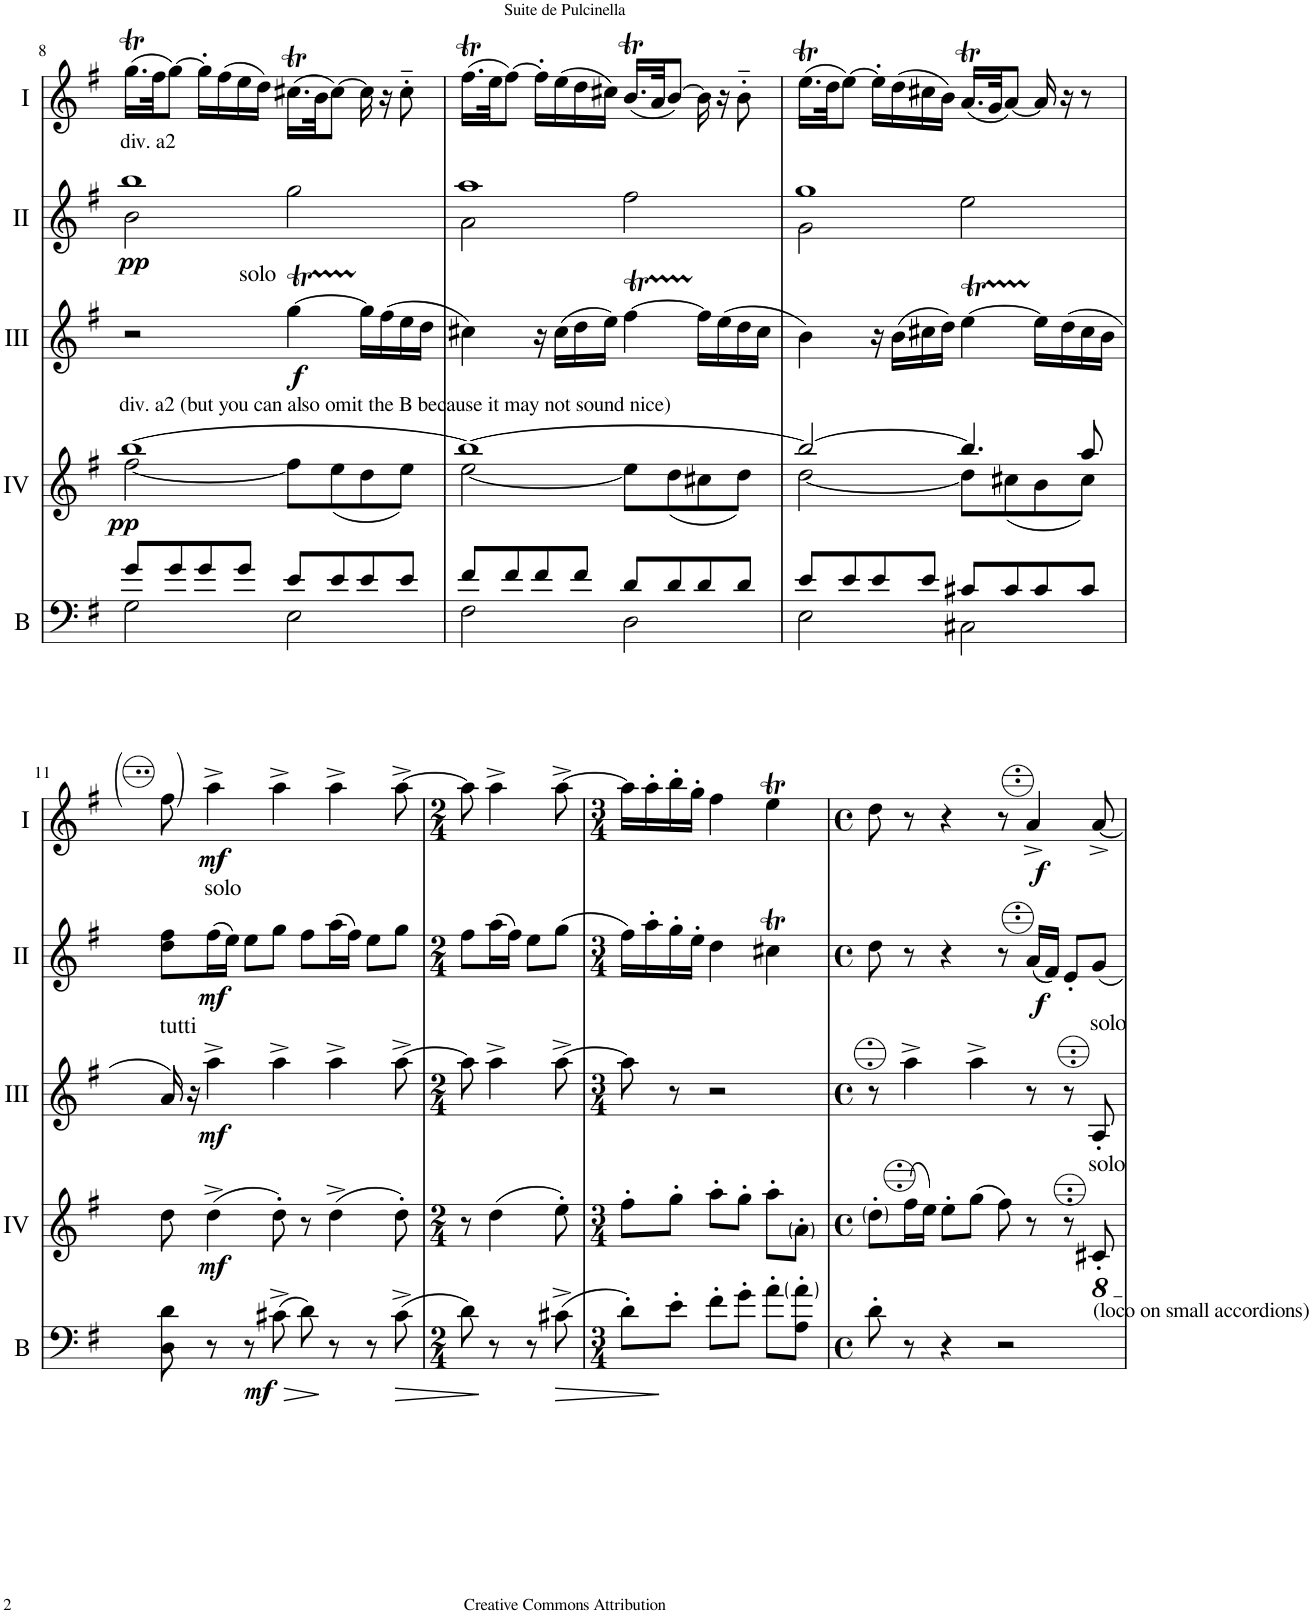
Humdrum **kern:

**kern	**dynam	**kern	**dynam	**kern	**dynam	**kern	**dynam	**kern	**dynam
*part5	*part5	*part4	*part4	*part3	*part3	*part2	*part2	*part1	*part1
*staff5	*staff5	*staff4	*staff4	*staff3	*staff3	*staff2	*staff2	*staff1	*staff1
*I"Bass	*	*I"Acc. 4	*	*I"Acc. 3	*	*I"Acc. 2	*	*I"Acc. 1	*
*I'B	*	*	*	*	*	*	*	*	*
!!LO:PB:g=z
*clefF4	*	*clefG2	*	*clefG2	*	*clefG2	*	*clefG2	*
*Trd7c12	*	*Trd7c12	*	*Trd7c12	*	*	*	*	*
*k[f#]	*	*k[f#]	*	*k[f#]	*	*k[f#]	*	*k[f#]	*
*M4/4	*	*M4/4	*	*M4/4	*	*M4/4	*	*M4/4	*
*met(c)	*	*met(c)	*	*met(c)	*	*met(c)	*	*met(c)	*
=8	=8	=8	=8	=8	=8	=8	=8	=8	=8
*^	*	*^	*	*	*	*^	*	*	*
!	!	!	!	!	!	!	!	!LO:TX:a:t=div. a2	!	!	!	!
!	!	!	!LO:TX:a:t=div. a2 (but you can also omit the B because it may not sound nice)	!	!	!	!	!	!	!	!	!
!	!	!	!	!	!LO:DY:b	!	!	!	!	!LO:DY:b	!	!
8g/L	2G\	.	[1bb	[2ff#\	pp	2r	.	1bb	2b\	pp	(16.ggT\LL	.
.	.	.	.	.	.	.	.	.	.	.	32ff#\JK	.
8g/	.	.	.	.	.	.	.	.	.	.	[8gg\J)	.
8g/	.	.	.	.	.	.	.	.	.	.	16gg'\LL]	.
.	.	.	.	.	.	.	.	.	.	.	(16ff#\	.
8g/J	.	.	.	.	.	.	.	.	.	.	16ee\	.
.	.	.	.	.	.	.	.	.	.	.	16dd\JJ)	.
!	!	!	!	!	!	!LO:TX:a:t=solo	!	!	!	!	!	!
!	!	!	!	!	!	!	!LO:DY:b	!	!	!	!	!
8e/L	2E\	.	.	8ff#\L]	.	[4ggT\	f	.	2gg\	.	(16.cc#Xt\LL	.
.	.	.	.	.	.	.	.	.	.	.	32b\JK	.
8e/	.	.	.	(8ee\	.	.	.	.	.	.	[8cc#\J)	.
8e/	.	.	.	8dd\	.	16gg\LL]	.	.	.	.	16cc#\]	.
.	.	.	.	.	.	(16ff#\	.	.	.	.	16r	.
8e/J	.	.	.	8ee\J)	.	16ee\	.	.	.	.	8cc#'~\	.
.	.	.	.	.	.	16dd\JJ	.	.	.	.	.	.
=9	=9	=9	=9	=9	=9	=9	=9	=9	=9	=9	=9	=9
8f#/L	2F#\	.	1bb_	[2ee\	.	4cc#X\)	.	1aa	2a\	.	(16.ff#t\LL	.
.	.	.	.	.	.	.	.	.	.	.	32ee\JK	.
8f#/	.	.	.	.	.	.	.	.	.	.	[8ff#\J)	.
8f#/	.	.	.	.	.	16r	.	.	.	.	16ff#'\LL]	.
.	.	.	.	.	.	(16cc#\LL	.	.	.	.	(16ee\	.
8f#/J	.	.	.	.	.	16dd\	.	.	.	.	16dd\	.
.	.	.	.	.	.	16ee\JJ)	.	.	.	.	16cc#X\JJ)	.
8d/L	2D\	.	.	8ee\L]	.	[4ff#t\	.	.	2ff#\	.	(16.bt/LL	.
.	.	.	.	.	.	.	.	.	.	.	32a/JK	.
8d/	.	.	.	(8dd\	.	.	.	.	.	.	[8b/J)	.
8d/	.	.	.	8cc#X\	.	16ff#\LL]	.	.	.	.	16b\]	.
.	.	.	.	.	.	(16ee\	.	.	.	.	16r	.
8d/J	.	.	.	8dd\J)	.	16dd\	.	.	.	.	8b'~\	.
.	.	.	.	.	.	16cc#\JJ	.	.	.	.	.	.
=10	=10	=10	=10	=10	=10	=10	=10	=10	=10	=10	=10	=10
8e/L	2E\	.	2bb/_	[2dd\	.	4b\)	.	1gg	2g\	.	(16.eeT\LL	.
.	.	.	.	.	.	.	.	.	.	.	32dd\JK	.
8e/	.	.	.	.	.	.	.	.	.	.	[8ee\J)	.
8e/	.	.	.	.	.	16r	.	.	.	.	16ee'\LL]	.
.	.	.	.	.	.	(16b\LL	.	.	.	.	(16dd\	.
8e/J	.	.	.	.	.	16cc#X\	.	.	.	.	16cc#X\	.
.	.	.	.	.	.	16dd\JJ)	.	.	.	.	16b\JJ)	.
8c#X/L	2C#X\	.	4.bb/]	8dd\L]	.	[4eeT\	.	.	2ee\	.	(16.aT/LL	.
.	.	.	.	.	.	.	.	.	.	.	32g/JK	.
8c#/	.	.	.	(8cc#X\	.	.	.	.	.	.	[8a/J)	.
8c#/	.	.	.	8b\	.	16ee\LL]	.	.	.	.	16a/]	.
.	.	.	.	.	.	(16dd\	.	.	.	.	16r	.
8c#/J	.	.	8aa/	8cc#\J)	.	16cc#\	.	.	.	.	8r	.
.	.	.	.	.	.	16b\JJ	.	.	.	.	.	.
*v	*v	*	*	*	*	*	*	*v	*v	*	*	*
*	*	*v	*v	*	*	*	*	*	*	*
!!LO:LB:g=z
=11	=11	=11	=11	=11	=11	=11	=11	=11	=11
8D\ 8d\	.	8dd\	.	16a/)	.	8dd\ 8ff#\L	.	8ff#\	.
.	.	.	.	16r	.	.	.	.	.
!	!	!	!	!	!	!LO:TX:a:t=solo	!	!	!
!	!	!	!	!LO:TX:a:t=tutti	!	!	!	!	!
!	!	!	!LO:DY:b	!	!LO:DY:b	!	!LO:DY:b	!	!LO:DY:b
8r	.	(4dd^\	mf	4aa^\	mf	(16ff#\L	mf	4aa^\	mf
.	.	.	.	.	.	16ee\JJ)	.	.	.
8r	.	.	.	.	.	8ee\L	.	.	.
!	!LO:HP:b	!	!	!	!	!	!	!	!
!	!LO:DY:n=1:b	!	!	!	!	!	!	!	!
(8c#X^\	> mf	8dd'\)	.	4aa^\	.	8gg\J	.	4aa^\	.
8d\)	.	8r	.	.	.	8ff#\L	.	.	.
8r	]	(4dd^\	.	4aa^\	.	(16aa\L	.	4aa^\	.
.	.	.	.	.	.	16ff#\JJ)	.	.	.
8r	.	.	.	.	.	8ee\L	.	.	.
!	!LO:HP:b	!	!	!	!	!	!	!	!
(8c#^\	>	8dd'\)	.	[8aa^\	.	8gg\J	.	[8aa^\	.
=12	=12	=12	=12	=12	=12	=12	=12	=12	=12
*M2/4	*	*M2/4	*	*M2/4	*	*M2/4	*	*M2/4	*
8d\)	.	8r	.	8aa\]	.	8ff#\L	.	8aa\]	.
8r	]	(4dd\	.	4aa^\	.	(16aa\L	.	4aa^\	.
.	.	.	.	.	.	16ff#\JJ)	.	.	.
8r	.	.	.	.	.	8ee\L	.	.	.
!	!LO:HP:b	!	!	!	!	!	!	!	!
(8c#X^\	>	8ee'\)	.	[8aa^\	.	(8gg\J	.	[8aa^\	.
=13	=13	=13	=13	=13	=13	=13	=13	=13	=13
*M3/4	*	*M3/4	*	*M3/4	*	*M3/4	*	*M3/4	*
8d'\L)	.	8ff#'\L	.	8aa\]	.	16ff#\LL)	.	16aa\LL]	.
.	.	.	.	.	.	16aa'\	.	16aa'\	.
8e'\J	]	8gg'\J	.	8r	.	16gg'\	.	16bb'\	.
.	.	.	.	.	.	16ee'\JJ	.	16gg'\JJ	.
8f#'\L	.	8aa'\L	.	2r	.	4dd\	.	4ff#\	.
8g'\J	.	8gg'\J	.	.	.	.	.	.	.
8a'\L	.	8aa'\L	.	.	.	4cc#Xt\	.	4eeT\	.
8A\' 8a\'J	.	8a'\J	.	.	.	.	.	.	.
=14	=14	=14	=14	=14	=14	=14	=14	=14	=14
*M4/4	*	*M4/4	*	*M4/4	*	*M4/4	*	*M4/4	*
*met(c)	*	*met(c)	*	*met(c)	*	*met(c)	*	*met(c)	*
8d'\	.	8dd'\L	.	8r	.	8dd\	.	8dd\	.
8r	.	(16ff#\L	.	4aa^\	.	8r	.	8r	.
.	.	16ee\JJ)	.	.	.	.	.	.	.
4r	.	8ee'\L	.	.	.	4r	.	4r	.
.	.	(8gg\J	.	4aa^\	.	.	.	.	.
2r	.	8ff#\)	.	.	.	8r	.	8r	.
!	!	!	!	!	!	!	!LO:DY:b	!	!LO:DY:b
.	.	8r	.	8r	.	(16a/LL	f	4a^/	f
.	.	.	.	.	.	16f#/JJ)	.	.	.
.	.	8r	.	8r	.	8e'/L	.	.	.
!	!	!	!	!LO:TX:a:t=solo	!	!	!	!	!
!	!	!LO:TX:b:t=(loco on small accordions)	!	!	!	!	!	!	!
!	!	!LO:TX:a:t=solo	!	!	!	!	!	!	!
.	.	8C#X'/	.	8A'/	.	8g/J	.	[8a^/	.
=	=	=	=	=	=	=	=	=	=
*-	*-	*-	*-	*-	*-	*-	*-	*-	*-
